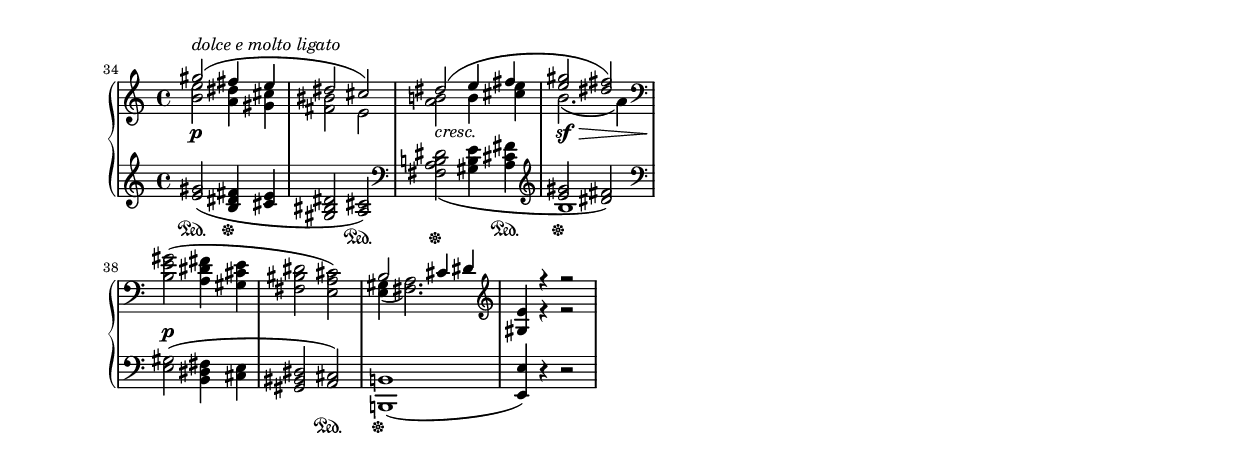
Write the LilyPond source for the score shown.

\version "2.12.0"
\include "english.ly"
#(set-global-staff-size 15)
\paper {
  ragged-right = ##t
  line-width = 17\cm
  indent = 0\cm
}

\layout {
  \context {
    \Score
    \override PaperColumn #'keep-inside-line = ##t
    \override NonMusicalPaperColumn #'keep-inside-line = ##t
  }
}

% NR 1.1 Pitches

\header {
  lsrtags = "headwords"
  texidoc = ""
  doctitle = "headword"
}


% L. v. Beethoven
% Piano sonata 21 - Dem Grafen von Waldstein Gewidmet
% chorale at measures 34 - 40+

\new PianoStaff <<

  % RH Staff
  \new Staff <<

    % RH Voice 1
    \new Voice {
      \set Score.currentBarNumber = #34
      \voiceOne
      gs''2 ( ^ \markup \italic { dolce e molto ligato }
      fs''4
      e''4
      |
      ds''2
      cs''2 )
      |
      ds''2 (
      e''4
      fs''4
      |
      <gs'' e''>2
      <fs'' ds''>2 )
      |
      \oneVoice
      \clef bass
      <gs' e' b>2 (
      <fs' ds' a>4
      <e' cs' gs>4
      |
      <ds' bs fs>2
      <cs' a e>2 )
      |
      \voiceOne
      b2 %(
      cs'4
      ds'4
      |
      \clef treble
      <e' gs>4 %)
      r4 r2
    }

    % RH Voice 2
    \new Voice {
      \voiceTwo
      \override Staff.DynamicLineSpanner #'staff-padding = #2.5
      <e'' b'>2 \p
      <ds'' a'>4
      <cs'' gs'>4
      |
      <bs' fs'>2
      e'2
      |
      \once \override TextScript #'staff-padding = #2.5
      <b'! a'>2 _ \markup \italic { cresc. }
      b'4
      <e'' cs''>4
      |
      b'2. ( \sf \>
      a'4 )
      \clef bass
      | \break
      s1 \p
      |
      s1
      |
      <gs e>4 (
      <a fs>2. )
      |
      s4
      r4 r2
    }

  >>

  % LH Staff
  \new Staff {
    \override Staff.SustainPedalLineSpanner #'staff-padding = #5
    <gs' e'>2 ( \sustainOn
    <fs' ds' b>4 \sustainOff
    <e' cs'>4
    |
    <ds' bs gs>2
    <cs' a>2 ) \sustainOn
    |
    \clef bass
    \slurDown
    <ds' b! a fs>2 ( \sustainOff
    <e' b gs>4
    <fs' cs' a>4 \sustainOn
    |
    \clef treble
    \voiceOne
    <<
      {
        <gs' e'>2
        <fs' ds'>2 )
      }
      \new Voice {
        \voiceTwo
        b1 \sustainOff
      }
    >>
    \oneVoice
    |
    %\break
    \clef bass
    <gs e>2 (
    <fs ds b,>4
    <e cs>4
    |
    <ds bs, gs,>2
    <cs a,>2 ) \sustainOn
    |
    <b,! b,,!>1 ( \sustainOff
    |
    <e e,>4 )
    r4 r2
  }

>>
